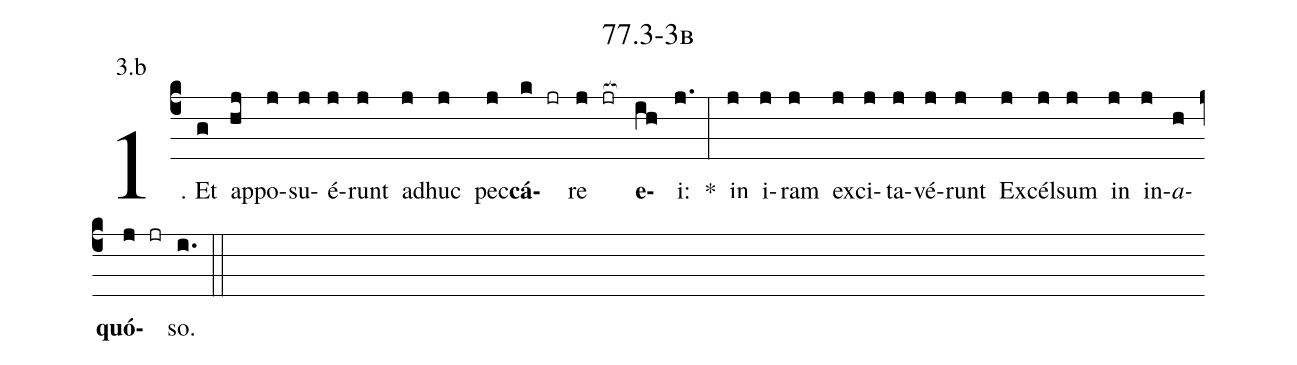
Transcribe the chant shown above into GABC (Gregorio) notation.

name: 77.3-3b;
annotation: 3.b;
%%
(c4)1. Et(g) ap(hj)po(j)su(j)é(j)runt(j) ad(j)huc(j) pec(j)<b>cá</b>(k jr)re(j jr[ocb:1{]) <b>e</b>(ih[ocb:0}])i:(j.) *(:) in(j) i(j)ram(j) ex(j)ci(j)ta(j)vé(j)runt(j) Ex(j)cél(j)sum(j) in(j) in(j)<i>a</i>(h)<b>quó</b>(j jr)so.(i.) (::)


%E(j) u(j) o(j) u(h) a(j) e.(i.) (::)
